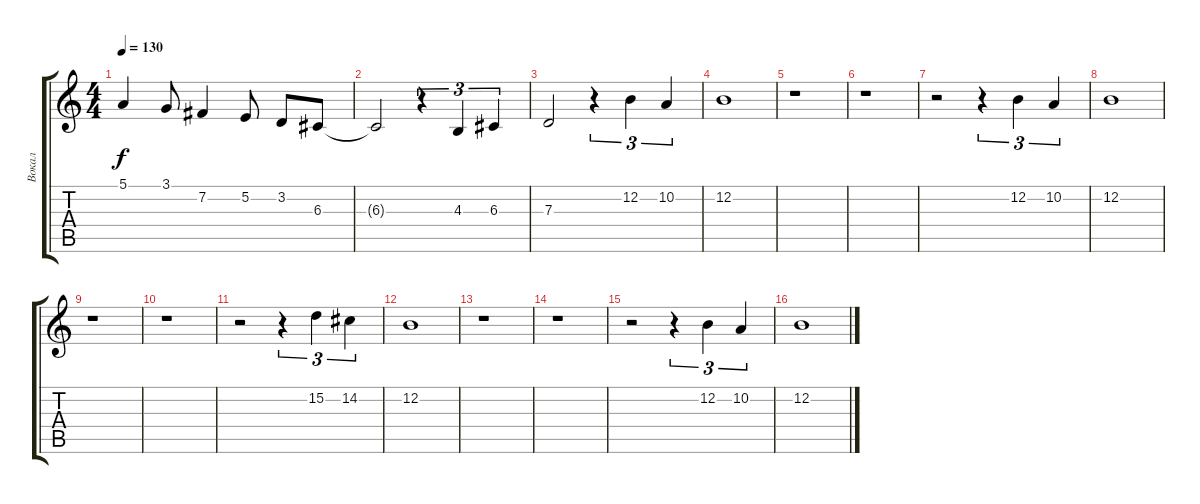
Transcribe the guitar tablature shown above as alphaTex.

\track ("Вокал" "Вокал") {instrument oboe}
\staff {score tabs}
\tuning (E4 B3 G3 D3 A2 E2) {hide}
\ts (4 4)
\tempo 130
\clef g2
\ks c
5.1.4{dy f} 3.1.8 7.2.4 5.2.8 3.2.8 6.3.8 |
6.3{t}.2 r.4{tu (3 2)} 4.3.4{tu (3 2)} 6.3.4{tu (3 2)} |
7.3.2 r.4{tu (3 2)} 12.2.4{tu (3 2)} 10.2.4{tu (3 2)} |
12.2.1 |
r.1 |
r.1 |
r.2 r.4{tu (3 2)} 12.2.4{tu (3 2)} 10.2.4{tu (3 2)} |
12.2.1 |
r.1 |
r.1 |
r.2 r.4{tu (3 2)} 15.2.4{tu (3 2)} 14.2.4{tu (3 2)} |
12.2.1 |
r.1 |
r.1 |
r.2 r.4{tu (3 2)} 12.2.4{tu (3 2)} 10.2.4{tu (3 2)} |
12.2.1
